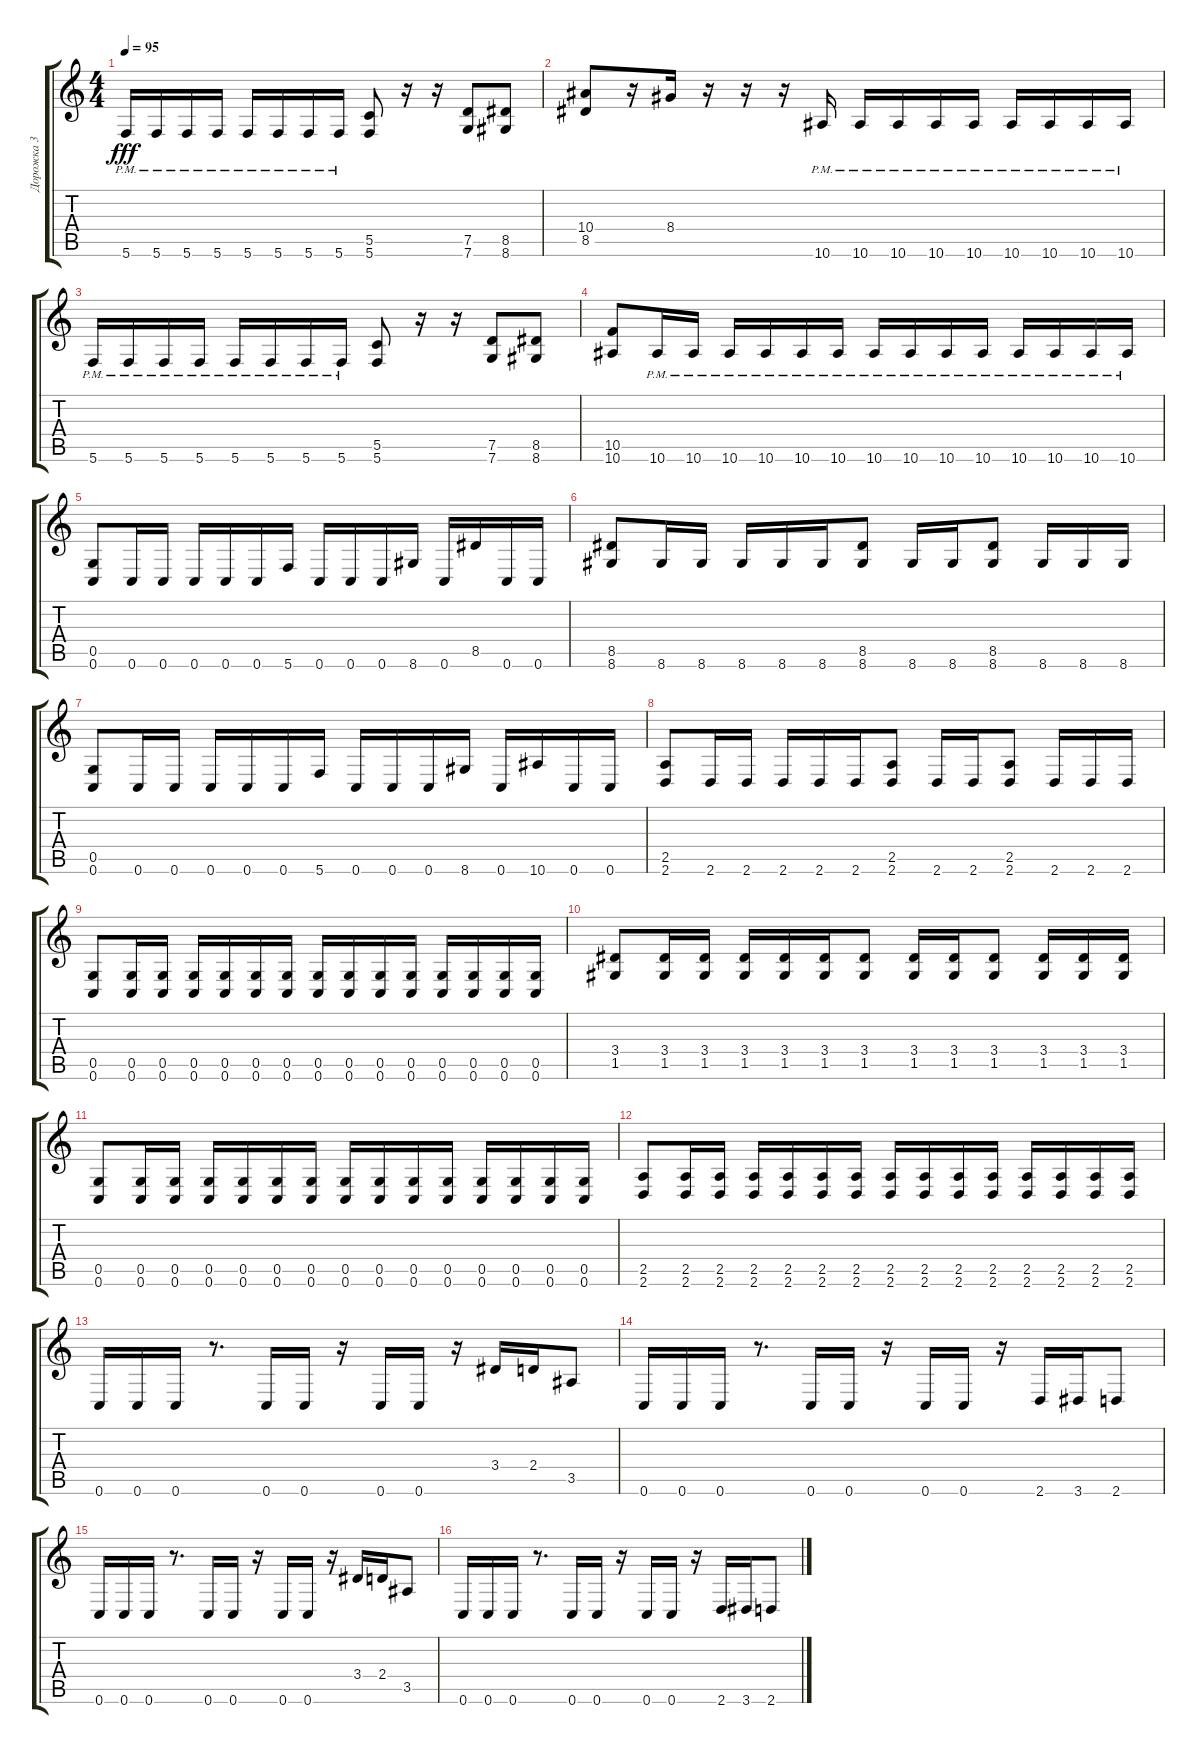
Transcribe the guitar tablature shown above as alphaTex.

\track ("Дорожка 3" "Дорожка 3") {instrument distortionguitar}
\staff {score tabs}
\tuning (D4 A3 F3 C3 G2 C2) {hide}
\ts (4 4)
\tempo 95
\clef g2
\ks c
5.6{pm}.16{dy fff} 5.6{pm}.16 5.6{pm}.16 5.6{pm}.16 5.6{pm}.16 5.6{pm}.16 5.6{pm}.16 5.6{pm}.16 (5.5 5.6).8 r.16 r.16 (7.5 7.6).8 (8.5 8.6).8 |
(10.4 8.5).8 r.16 8.4.16 r.16 r.16 r.16 10.6{pm}.16 10.6{pm}.16 10.6{pm}.16 10.6{pm}.16 10.6{pm}.16 10.6{pm}.16 10.6{pm}.16 10.6{pm}.16 10.6{pm}.16 |
5.6{pm}.16 5.6{pm}.16 5.6{pm}.16 5.6{pm}.16 5.6{pm}.16 5.6{pm}.16 5.6{pm}.16 5.6{pm}.16 (5.5 5.6).8 r.16 r.16 (7.5 7.6).8 (8.5 8.6).8 |
(10.5 10.6).8 10.6{pm}.16 10.6{pm}.16 10.6{pm}.16 10.6{pm}.16 10.6{pm}.16 10.6{pm}.16 10.6{pm}.16 10.6{pm}.16 10.6{pm}.16 10.6{pm}.16 10.6{pm}.16 10.6{pm}.16 10.6{pm}.16 10.6{pm}.16 |
(0.5 0.6).8 0.6.16 0.6.16 0.6.16 0.6.16 0.6.16 5.6.16 0.6.16 0.6.16 0.6.16 8.6.16 0.6.16 8.5.16 0.6.16 0.6.16 |
(8.5 8.6).8 8.6.16 8.6.16 8.6.16 8.6.16 8.6.16 (8.5 8.6).8 8.6.16 8.6.16 (8.5 8.6).8 8.6.16 8.6.16 8.6.16 |
(0.5 0.6).8 0.6.16 0.6.16 0.6.16 0.6.16 0.6.16 5.6.16 0.6.16 0.6.16 0.6.16 8.6.16 0.6.16 10.6.16 0.6.16 0.6.16 |
(2.5 2.6).8 2.6.16 2.6.16 2.6.16 2.6.16 2.6.16 (2.5 2.6).8 2.6.16 2.6.16 (2.5 2.6).8 2.6.16 2.6.16 2.6.16 |
(0.5 0.6).8 (0.5 0.6).16 (0.5 0.6).16 (0.5 0.6).16 (0.5 0.6).16 (0.5 0.6).16 (0.5 0.6).16 (0.5 0.6).16 (0.5 0.6).16 (0.5 0.6).16 (0.5 0.6).16 (0.5 0.6).16 (0.5 0.6).16 (0.5 0.6).16 (0.5 0.6).16 |
(3.4 1.5).8 (3.4 1.5).16 (3.4 1.5).16 (3.4 1.5).16 (3.4 1.5).16 (3.4 1.5).16 (3.4 1.5).8 (3.4 1.5).16 (3.4 1.5).16 (3.4 1.5).8 (3.4 1.5).16 (3.4 1.5).16 (3.4 1.5).16 |
(0.5 0.6).8 (0.5 0.6).16 (0.5 0.6).16 (0.5 0.6).16 (0.5 0.6).16 (0.5 0.6).16 (0.5 0.6).16 (0.5 0.6).16 (0.5 0.6).16 (0.5 0.6).16 (0.5 0.6).16 (0.5 0.6).16 (0.5 0.6).16 (0.5 0.6).16 (0.5 0.6).16 |
(2.5 2.6).8 (2.5 2.6).16 (2.5 2.6).16 (2.5 2.6).16 (2.5 2.6).16 (2.5 2.6).16 (2.5 2.6).16 (2.5 2.6).16 (2.5 2.6).16 (2.5 2.6).16 (2.5 2.6).16 (2.5 2.6).16 (2.5 2.6).16 (2.5 2.6).16 (2.5 2.6).16 |
0.6.16 0.6.16 0.6.16 r.8{d} 0.6.16 0.6.16 r.16 0.6.16 0.6.16 r.16 3.4.16 2.4.16 3.5.8 |
0.6.16 0.6.16 0.6.16 r.8{d} 0.6.16 0.6.16 r.16 0.6.16 0.6.16 r.16 2.6.16 3.6.16 2.6.8 |
0.6.16 0.6.16 0.6.16 r.8{d} 0.6.16 0.6.16 r.16 0.6.16 0.6.16 r.16 3.4.16 2.4.16 3.5.8 |
0.6.16 0.6.16 0.6.16 r.8{d} 0.6.16 0.6.16 r.16 0.6.16 0.6.16 r.16 2.6.16 3.6.16 2.6.8
